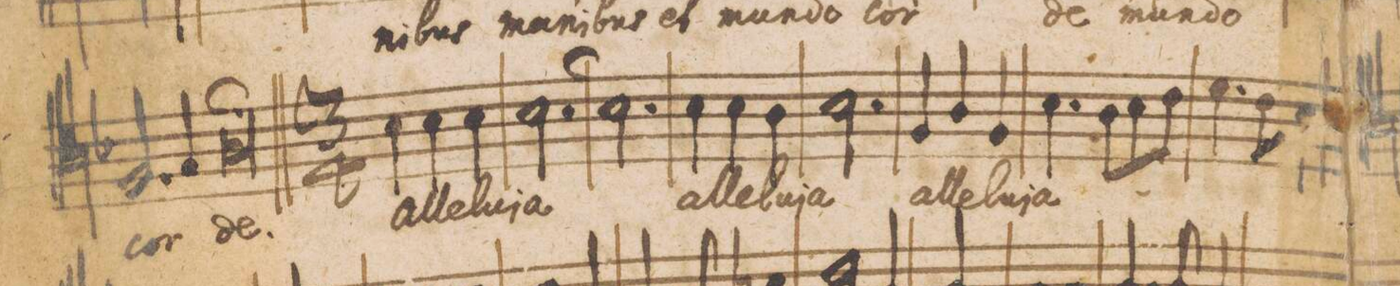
**kern	**text
*I"Tenore 2do	*
*clefC4	*
*k[b-]	*
*met(C|)	*
*M2/1	*
2.F/	cor-
4G/	.
=39	=39
0A\;	-de.
=40||	=40||
*M3/4	*
4B-\	al-
4B-\	-le-
4B-\	-lu-
=41	=41
[2.B-\	-ja
=42	=42
2.B-\]	.
=43	=43
4B-\	al-
4B-\	-le-
4A\	-lu-
=44	=44
2.B-\	-ja
=45	=45
4F/	al-
4A/	-le-
4F/	-lu-
=46	=46
4.B-\	-ja
8A\L	.
8B-\	.
8c\J	.
=47	=47
4.d\	.
8c\	.
4B-\	.
=48	=48
*-	*-
